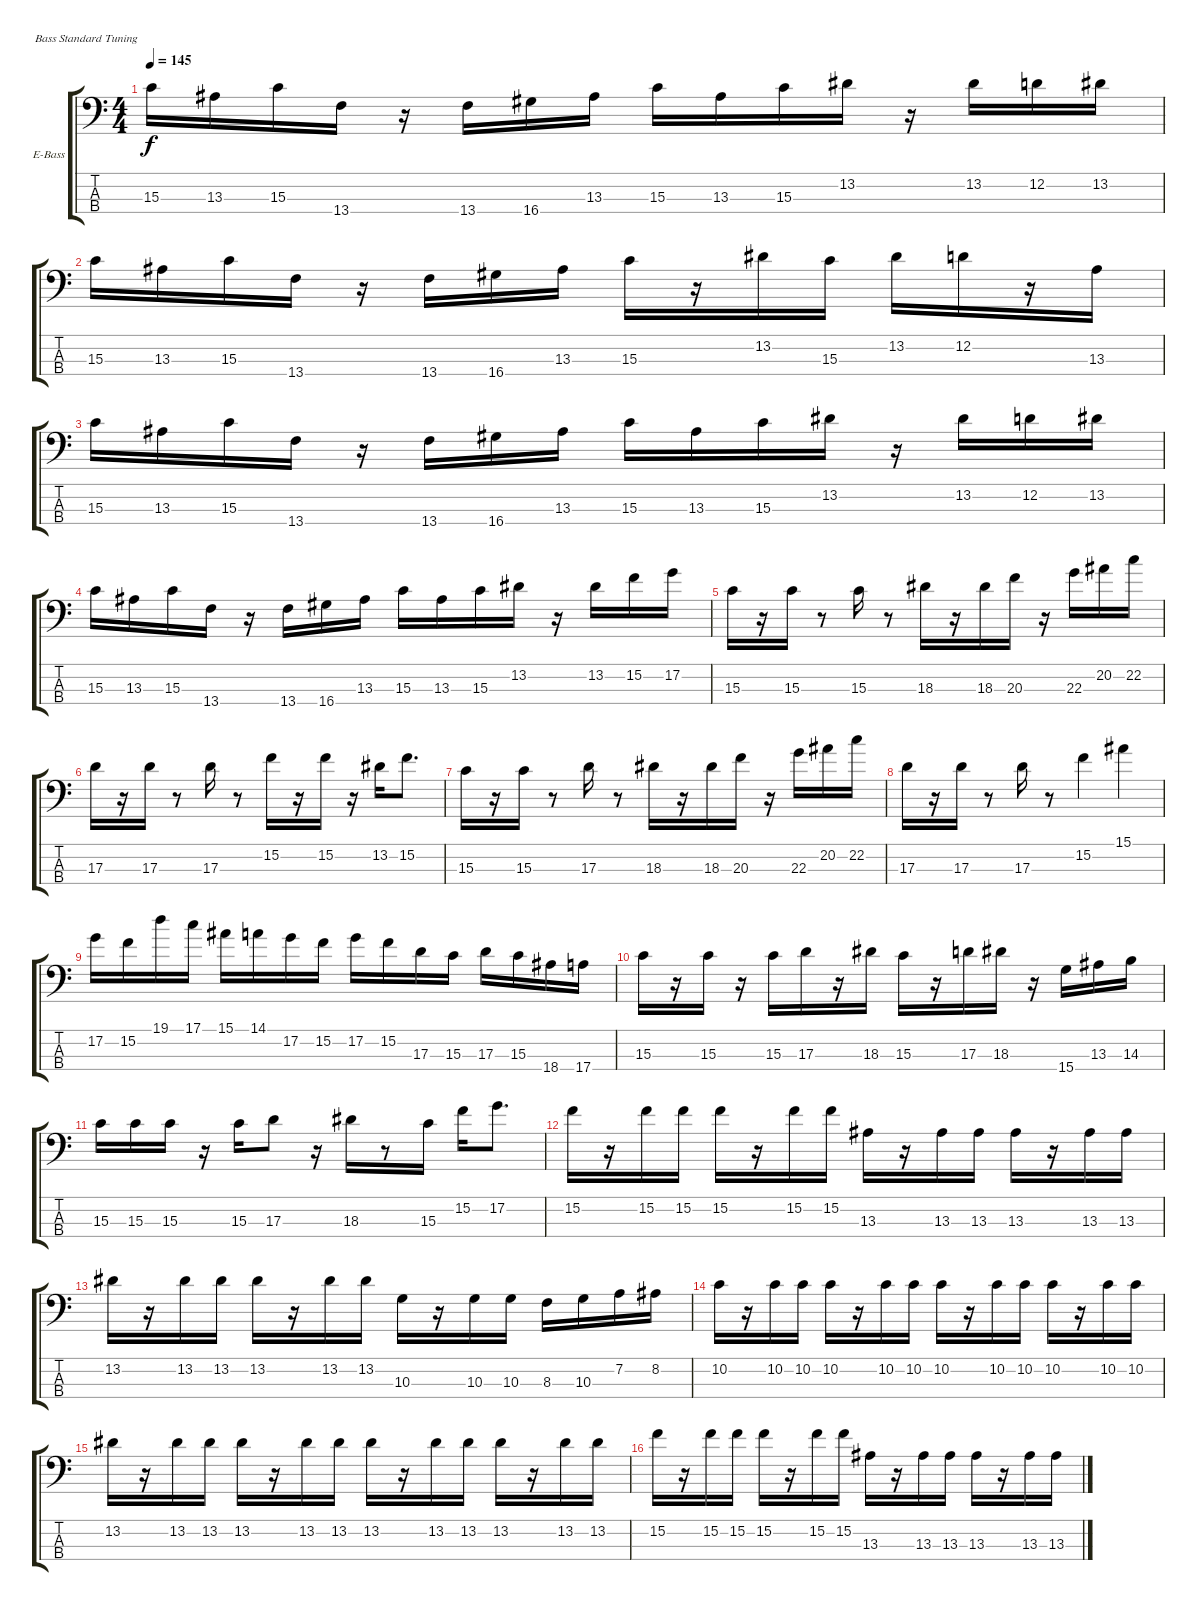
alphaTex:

\defaultSystemsLayout 4
\bracketExtendMode groupsimilarinstruments
\firstSystemTrackNameOrientation horizontal
\otherSystemsTrackNameOrientation horizontal
\track ("Electric Bass" "E-Bass") {instrument electricbassfinger}
\staff {score tabs}
\tuning (G2 D2 A1 E1)
\ts (4 4)
\tempo 145
\clef f4
\ks c
15.3.16{dy f} 13.3.16 15.3.16 13.4.16 r.16 13.4.16 16.4.16 13.3.16 15.3.16 13.3.16 15.3.16 13.2.16 r.16 13.2.16 12.2.16 13.2.16 |
15.3.16 13.3.16 15.3.16 13.4.16 r.16 13.4.16 16.4.16 13.3.16 15.3.16 r.16 13.2.16 15.3.16 13.2.16 12.2.16 r.16 13.3.16 |
15.3.16 13.3.16 15.3.16 13.4.16 r.16 13.4.16 16.4.16 13.3.16 15.3.16 13.3.16 15.3.16 13.2.16 r.16 13.2.16 12.2.16 13.2.16 |
15.3.16 13.3.16 15.3.16 13.4.16 r.16 13.4.16 16.4.16 13.3.16 15.3.16 13.3.16 15.3.16 13.2.16 r.16 13.2.16 15.2.16 17.2.16 |
15.3.16 r.16 15.3.16 r.8 15.3.16 r.8 18.3.16 r.16 18.3.16 20.3.16 r.16 22.3.16 20.2.16 22.2.16 |
17.3.16 r.16 17.3.16 r.8 17.3.16 r.8 15.2.16 r.16 15.2.16 r.16 13.2.16 15.2.8{d} |
15.3.16 r.16 15.3.16 r.8 17.3.16 r.8 18.3.16 r.16 18.3.16 20.3.16 r.16 22.3.16 20.2.16 22.2.16 |
17.3.16 r.16 17.3.16 r.8 17.3.16 r.8 15.2.4 15.1.4 |
17.2.16 15.2.16 19.1.16 17.1.16 15.1.16 14.1.16 17.2.16 15.2.16 17.2.16 15.2.16 17.3.16 15.3.16 17.3.16 15.3.16 18.4.16 17.4.16 |
15.3.16 r.16 15.3.16 r.16 15.3.16 17.3.16 r.16 18.3.16 15.3.16 r.16 17.3.16 18.3.16 r.16 15.4.16 13.3.16 14.3.16 |
15.3.16 15.3.16 15.3.16 r.16 15.3.16 17.3.8 r.16 18.3.16 r.8 15.3.16 15.2.16 17.2.8{d} |
15.2.16 r.16 15.2.16 15.2.16 15.2.16 r.16 15.2.16 15.2.16 13.3.16 r.16 13.3.16 13.3.16 13.3.16 r.16 13.3.16 13.3.16 |
13.2.16 r.16 13.2.16 13.2.16 13.2.16 r.16 13.2.16 13.2.16 10.3.16 r.16 10.3.16 10.3.16 8.3.16 10.3.16 7.2.16 8.2.16 |
10.2.16 r.16 10.2.16 10.2.16 10.2.16 r.16 10.2.16 10.2.16 10.2.16 r.16 10.2.16 10.2.16 10.2.16 r.16 10.2.16 10.2.16 |
13.2.16 r.16 13.2.16 13.2.16 13.2.16 r.16 13.2.16 13.2.16 13.2.16 r.16 13.2.16 13.2.16 13.2.16 r.16 13.2.16 13.2.16 |
15.2.16 r.16 15.2.16 15.2.16 15.2.16 r.16 15.2.16 15.2.16 13.3.16 r.16 13.3.16 13.3.16 13.3.16 r.16 13.3.16 13.3.16
